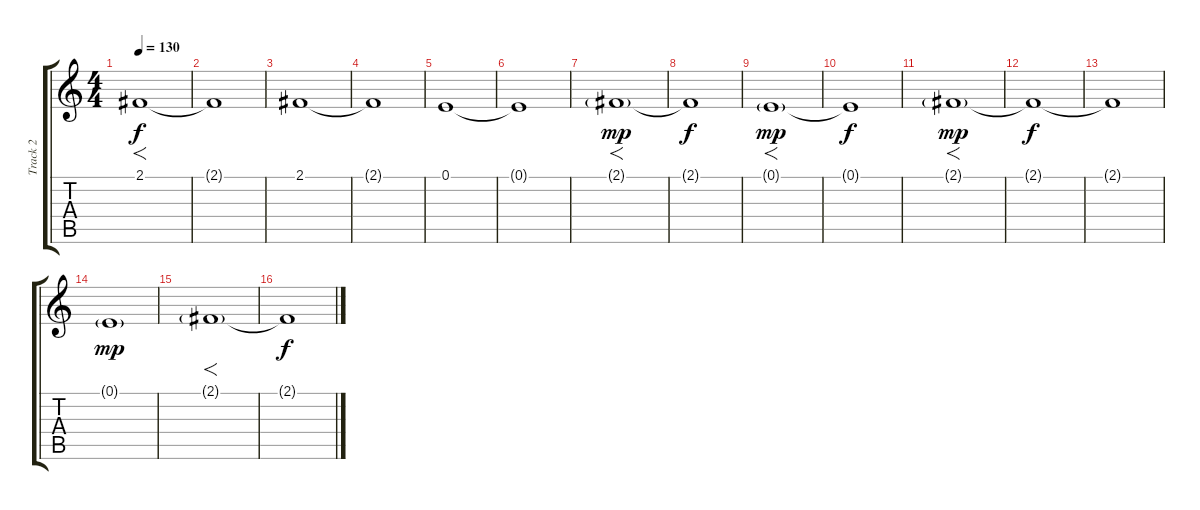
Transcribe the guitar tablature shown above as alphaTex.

\track ("Track 2" "Track 2") {instrument fx7echoes}
\staff {score tabs}
\tuning (E4 B3 G3 D3 A2 E2) {hide}
\ts (4 4)
\tempo 130
\clef g2
\ks c
2.1.1{f dy f} |
2.1{t}.1 |
2.1.1 |
2.1{t}.1 |
0.1.1 |
0.1{t}.1 |
2.1{g}.1{f dy mp} |
2.1{t}.1{dy f} |
0.1{g}.1{f dy mp} |
0.1{t}.1{dy f} |
2.1{g}.1{f dy mp} |
2.1{t}.1{dy f} |
2.1{t}.1 |
0.1{g}.1{dy mp} |
2.1{g}.1{f} |
2.1{t}.1{dy f}
